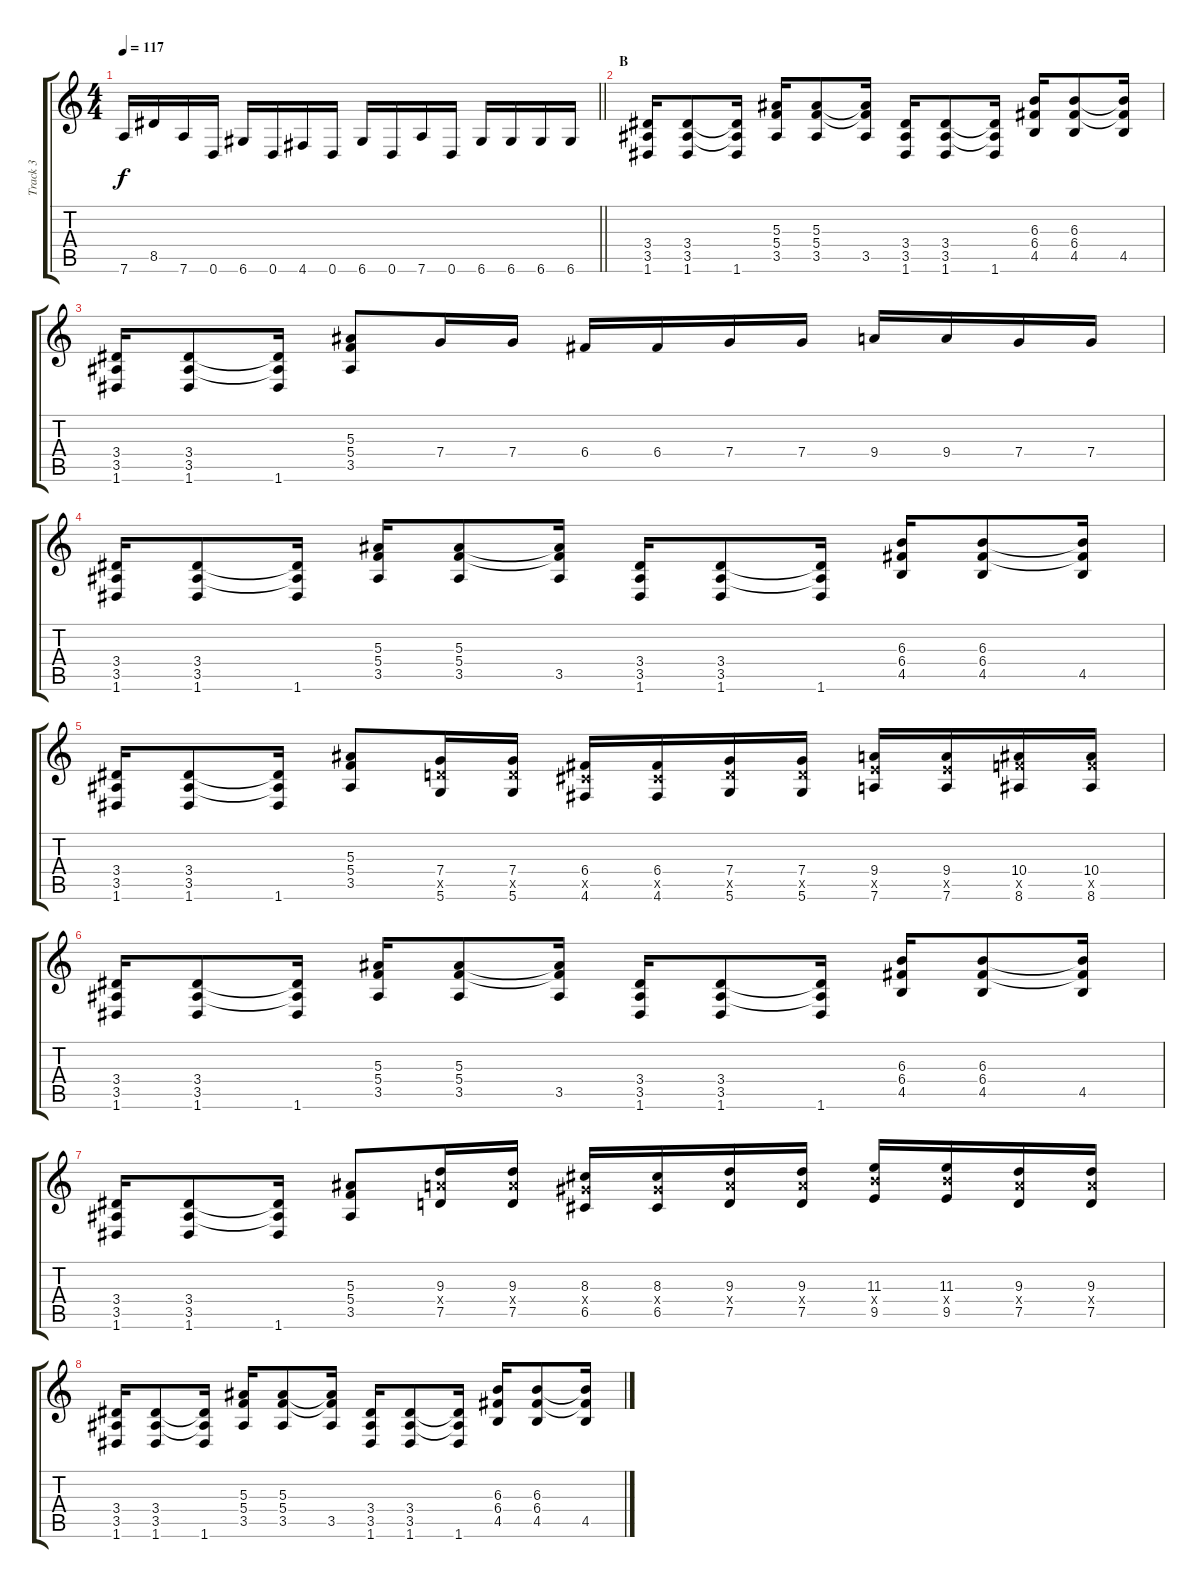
\track ("Track 3" "Track 3") {instrument distortionguitar}
\staff {score tabs}
\tuning (D4 A3 F3 C3 G2 D2) {hide}
\ts (4 4)
\tempo 117
\clef g2
\barLineRight lightlight
\ks c
7.6.16{dy f} 8.5.16 7.6.16 0.6.16 6.6.16 0.6.16 4.6.16 0.6.16 6.6.16 0.6.16 7.6.16 0.6.16 6.6.16 6.6.16 6.6.16 6.6.16 |
\section ("" "B")
(3.4 3.5 1.6).16 (3.4 3.5 1.6).8 (3.4{t} 3.5{t} 1.6).16 (5.3 5.4 3.5).16 (5.3 5.4 3.5).8 (5.3{t} 5.4{t} 3.5).16 (3.4 3.5 1.6).16 (3.4 3.5 1.6).8 (3.4{t} 3.5{t} 1.6).16 (6.3 6.4 4.5).16 (6.3 6.4 4.5).8 (6.3{t} 6.4{t} 4.5).16 |
(3.4 3.5 1.6).16 (3.4 3.5 1.6).8 (3.4{t} 3.5{t} 1.6).16 (5.3 5.4 3.5).8 7.4.16 7.4.16 6.4.16 6.4.16 7.4.16 7.4.16 9.4.16 9.4.16 7.4.16 7.4.16 |
(3.4 3.5 1.6).16 (3.4 3.5 1.6).8 (3.4{t} 3.5{t} 1.6).16 (5.3 5.4 3.5).16 (5.3 5.4 3.5).8 (5.3{t} 5.4{t} 3.5).16 (3.4 3.5 1.6).16 (3.4 3.5 1.6).8 (3.4{t} 3.5{t} 1.6).16 (6.3 6.4 4.5).16 (6.3 6.4 4.5).8 (6.3{t} 6.4{t} 4.5).16 |
(3.4 3.5 1.6).16 (3.4 3.5 1.6).8 (3.4{t} 3.5{t} 1.6).16 (5.3 5.4 3.5).8 (7.4 7.5{x} 5.6).16 (7.4 7.5{x} 5.6).16 (6.4 6.5{x} 4.6).16 (6.4 6.5{x} 4.6).16 (7.4 7.5{x} 5.6).16 (7.4 7.5{x} 5.6).16 (9.4 9.5{x} 7.6).16 (9.4 9.5{x} 7.6).16 (10.4 10.5{x} 8.6).16 (10.4 10.5{x} 8.6).16 |
(3.4 3.5 1.6).16 (3.4 3.5 1.6).8 (3.4{t} 3.5{t} 1.6).16 (5.3 5.4 3.5).16 (5.3 5.4 3.5).8 (5.3{t} 5.4{t} 3.5).16 (3.4 3.5 1.6).16 (3.4 3.5 1.6).8 (3.4{t} 3.5{t} 1.6).16 (6.3 6.4 4.5).16 (6.3 6.4 4.5).8 (6.3{t} 6.4{t} 4.5).16 |
(3.4 3.5 1.6).16 (3.4 3.5 1.6).8 (3.4{t} 3.5{t} 1.6).16 (5.3 5.4 3.5).8 (9.3 9.4{x} 7.5).16 (9.3 9.4{x} 7.5).16 (8.3 8.4{x} 6.5).16 (8.3 8.4{x} 6.5).16 (9.3 9.4{x} 7.5).16 (9.3 9.4{x} 7.5).16 (11.3 11.4{x} 9.5).16 (11.3 11.4{x} 9.5).16 (9.3 9.4{x} 7.5).16 (9.3 9.4{x} 7.5).16 |
(3.4 3.5 1.6).16 (3.4 3.5 1.6).8 (3.4{t} 3.5{t} 1.6).16 (5.3 5.4 3.5).16 (5.3 5.4 3.5).8 (5.3{t} 5.4{t} 3.5).16 (3.4 3.5 1.6).16 (3.4 3.5 1.6).8 (3.4{t} 3.5{t} 1.6).16 (6.3 6.4 4.5).16 (6.3 6.4 4.5).8 (6.3{t} 6.4{t} 4.5).16
